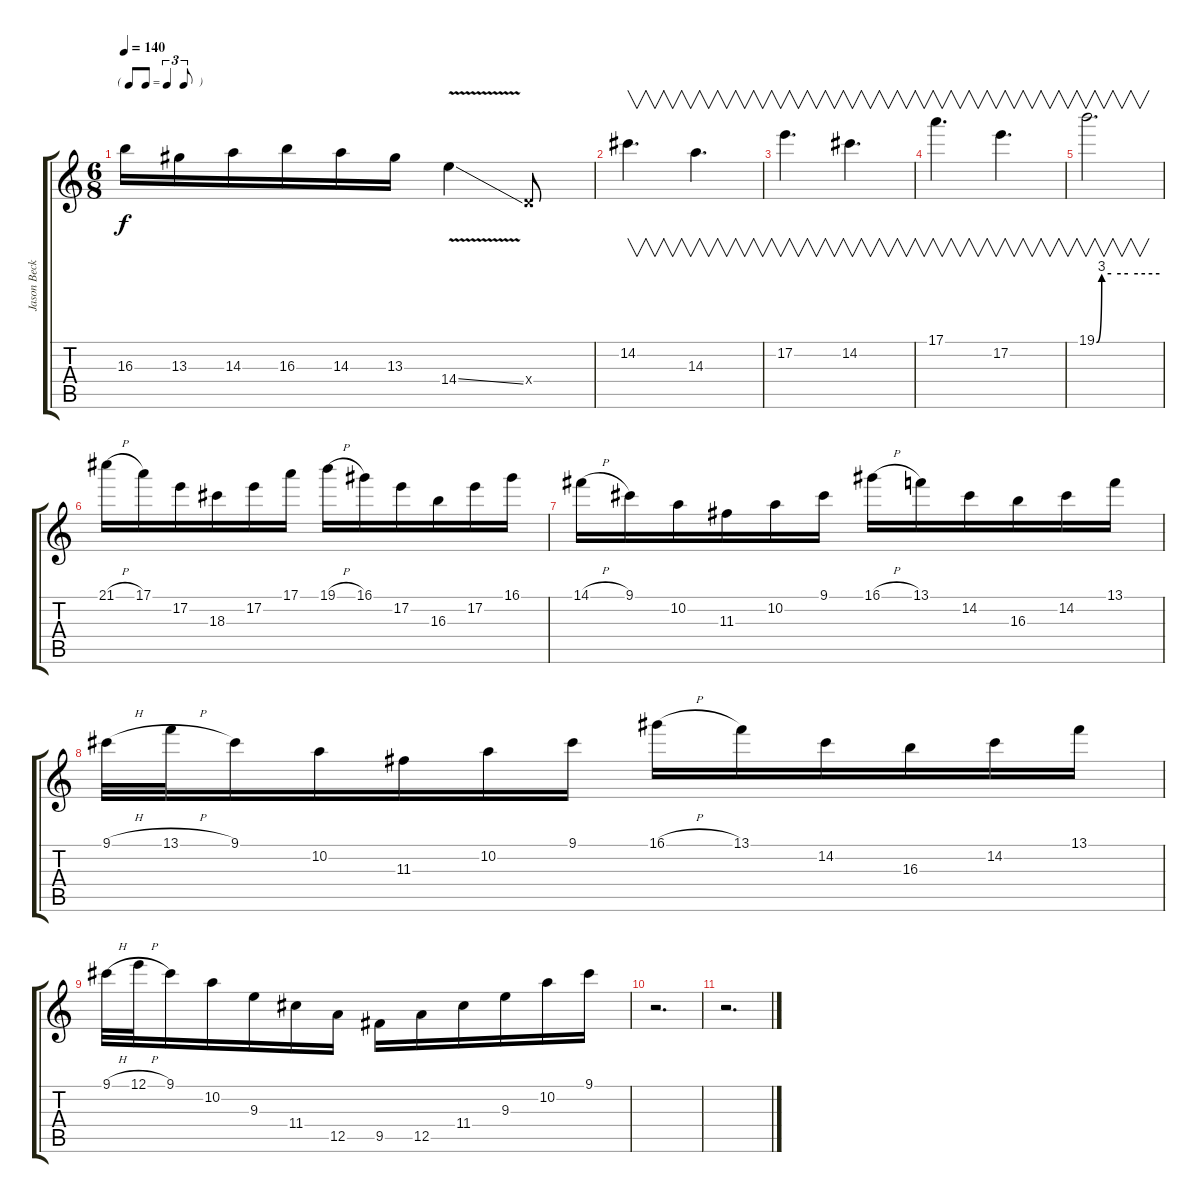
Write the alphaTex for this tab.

\track ("Jason Becker" "Jason Beck") {instrument overdrivenguitar}
\staff {score tabs}
\tuning (E4 B3 G3 D3 A2 E2) {hide}
\ts (6 8)
\tf triplet8th
\tempo 140
\clef g2
\ks c
16.3.16{dy f} 13.3.16 14.3.16 16.3.16 14.3.16 13.3.16 14.4{v ss}.4 0.4{x}.8 |
14.2.4{v d} 14.3.4{v d} |
17.2.4{v d} 14.2.4{v d} |
17.1.4{v d} 17.2.4{v d} |
19.1{be (custom 0 0 5 12 14 12 30 12 60 12)}.2{v d} |
21.1{h}.16 17.1.16 17.2.16 18.3.16 17.2.16 17.1.16 19.1{h}.16 16.1.16 17.2.16 16.3.16 17.2.16 16.1.16 |
14.1{h}.16 9.1.16 10.2.16 11.3.16 10.2.16 9.1.16 16.1{h}.16 13.1.16 14.2.16 16.3.16 14.2.16 13.1.16 |
9.1{h}.32 13.1{h}.32 9.1.16 10.2.16 11.3.16 10.2.16 9.1.16 16.1{h}.16 13.1.16 14.2.16 16.3.16 14.2.16 13.1.16 |
9.1{h}.32 12.1{h}.32 9.1.16 10.2.16 9.3.16 11.4.16 12.5.16 9.5.16 12.5.16 11.4.16 9.3.16 10.2.16 9.1.16 |
r.2{d} |
r.2{d}
